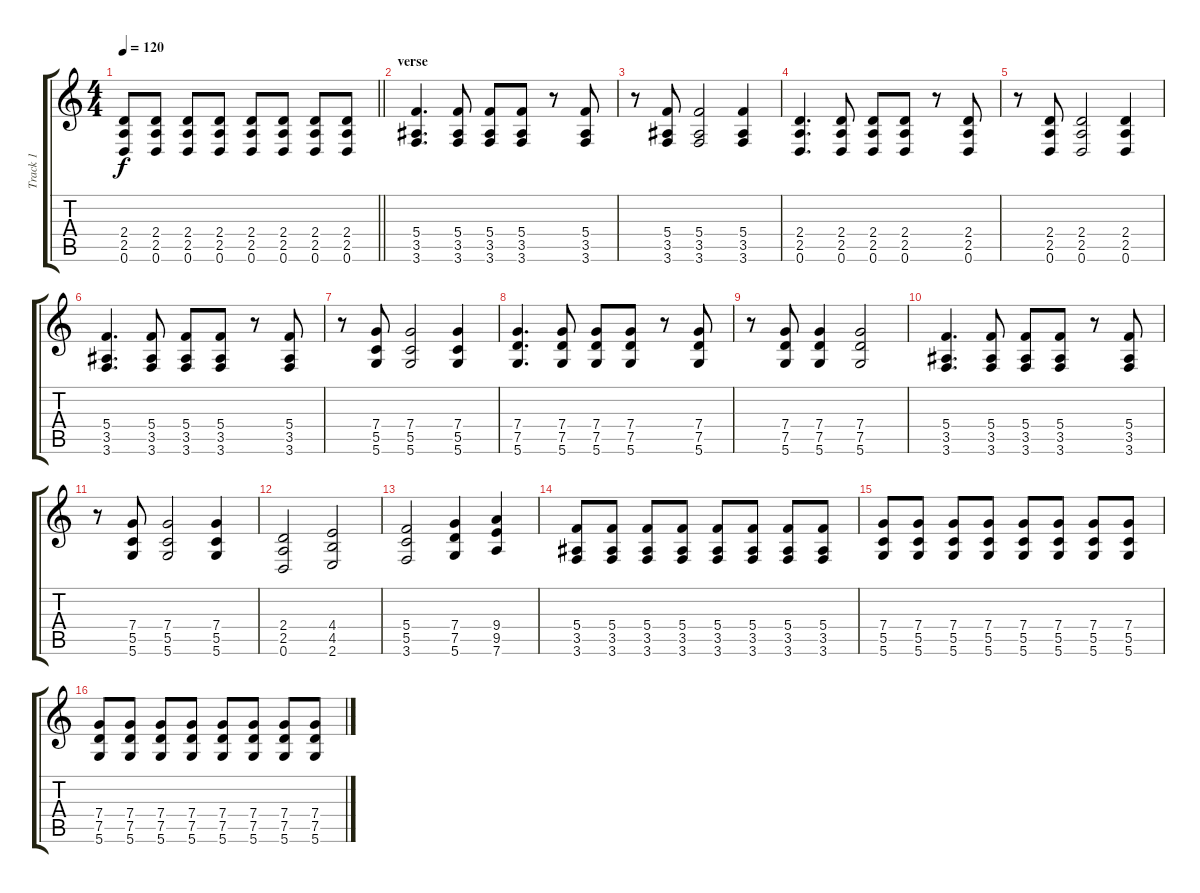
\track ("Track 1" "Track 1") {instrument distortionguitar}
\staff {score tabs}
\tuning (D4 A3 F3 C3 G2 D2) {hide}
\ts (4 4)
\tempo 120
\clef g2
\barLineRight lightlight
\ks c
(2.4 2.5 0.6).8{dy f} (2.4 2.5 0.6).8 (2.4 2.5 0.6).8 (2.4 2.5 0.6).8 (2.4 2.5 0.6).8 (2.4 2.5 0.6).8 (2.4 2.5 0.6).8 (2.4 2.5 0.6).8 |
\section ("" "verse")
(5.4 3.5 3.6).4{d} (5.4 3.5 3.6).8 (5.4 3.5 3.6).8 (5.4 3.5 3.6).8 r.8 (5.4 3.5 3.6).8 |
r.8 (5.4 3.5 3.6).8 (5.4 3.5 3.6).2 (5.4 3.5 3.6).4 |
(2.4 2.5 0.6).4{d} (2.4 2.5 0.6).8 (2.4 2.5 0.6).8 (2.4 2.5 0.6).8 r.8 (2.4 2.5 0.6).8 |
r.8 (2.4 2.5 0.6).8 (2.4 2.5 0.6).2 (2.4 2.5 0.6).4 |
(5.4 3.5 3.6).4{d} (5.4 3.5 3.6).8 (5.4 3.5 3.6).8 (5.4 3.5 3.6).8 r.8 (5.4 3.5 3.6).8 |
r.8 (7.4 5.5 5.6).8 (7.4 5.5 5.6).2 (7.4 5.5 5.6).4 |
(7.4 7.5 5.6).4{d} (7.4 7.5 5.6).8 (7.4 7.5 5.6).8 (7.4 7.5 5.6).8 r.8 (7.4 7.5 5.6).8 |
r.8 (7.4 7.5 5.6).8 (7.4 7.5 5.6).4 (7.4 7.5 5.6).2 |
(5.4 3.5 3.6).4{d} (5.4 3.5 3.6).8 (5.4 3.5 3.6).8 (5.4 3.5 3.6).8 r.8 (5.4 3.5 3.6).8 |
r.8 (7.4 5.5 5.6).8 (7.4 5.5 5.6).2 (7.4 5.5 5.6).4 |
(2.4 2.5 0.6).2 (4.4 4.5 2.6).2 |
(5.4 5.5 3.6).2 (7.4 7.5 5.6).4 (9.4 9.5 7.6).4 |
(5.4 3.5 3.6).8 (5.4 3.5 3.6).8 (5.4 3.5 3.6).8 (5.4 3.5 3.6).8 (5.4 3.5 3.6).8 (5.4 3.5 3.6).8 (5.4 3.5 3.6).8 (5.4 3.5 3.6).8 |
(7.4 5.5 5.6).8 (7.4 5.5 5.6).8 (7.4 5.5 5.6).8 (7.4 5.5 5.6).8 (7.4 5.5 5.6).8 (7.4 5.5 5.6).8 (7.4 5.5 5.6).8 (7.4 5.5 5.6).8 |
(7.4 7.5 5.6).8 (7.4 7.5 5.6).8 (7.4 7.5 5.6).8 (7.4 7.5 5.6).8 (7.4 7.5 5.6).8 (7.4 7.5 5.6).8 (7.4 7.5 5.6).8 (7.4 7.5 5.6).8
